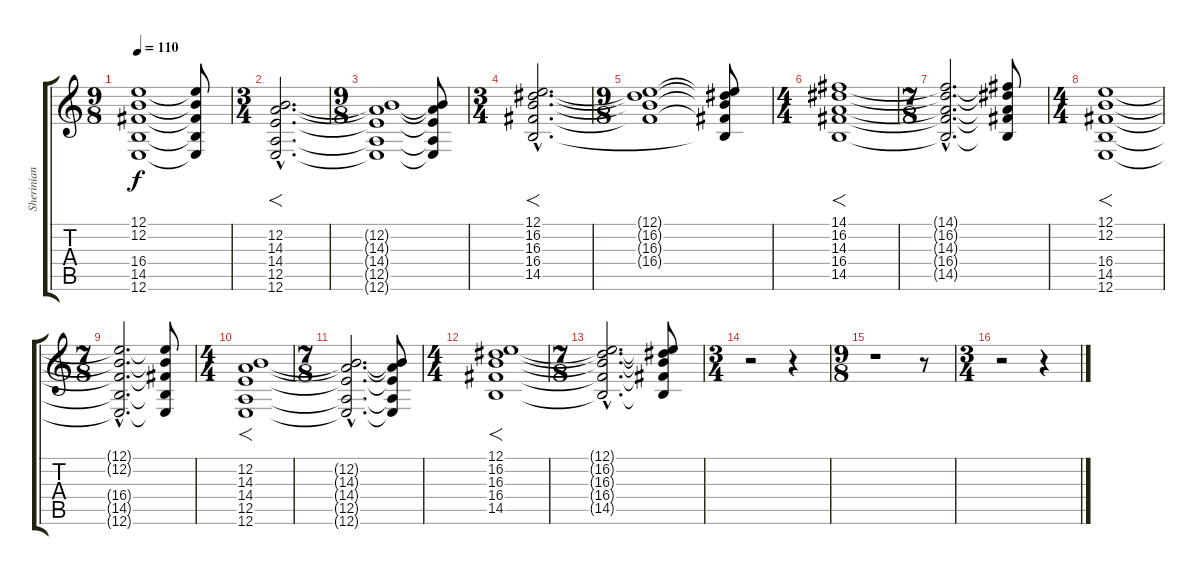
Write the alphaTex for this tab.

\track ("Sherinian Piano" "Sherinian ") {instrument brightacousticpiano}
\staff {score tabs}
\tuning (E4 B3 G3 D3 A2 E2) {hide}
\ts (9 8)
\tempo 110
\clef g2
\ks c
(12.1{t} 12.2{t} 16.4{t} 14.5{t} 12.6{t}).1{dy f} (12.1{t} 12.2{t} 16.4{t} 14.5{t} 12.6{t}).8 |
\ts (3 4)
(12.2{hac} 14.3{hac} 14.4{hac} 12.5{hac} 12.6{hac}).2{f d} |
\ts (9 8)
(12.2{t} 14.3{t} 14.4{t} 12.5{t} 12.6{t}).1 (12.2{t} 14.3{t} 14.4{t} 12.5{t} 12.6{t}).8 |
\ts (3 4)
(12.1{hac} 16.2{hac} 16.3{hac} 16.4{hac} 14.5{hac}).2{f d} |
\ts (9 8)
(12.1{t} 16.2{t} 16.3{t} 16.4{t}).1 (12.1{t} 16.2{t} 16.3{t} 16.4{t} 14.5{t}).8 |
\ts (4 4)
(14.1 16.2 14.3 16.4 14.5).1{f} |
\ts (7 8)
(14.1{hac t} 16.2{hac t} 14.3{hac t} 16.4{hac t} 14.5{hac t}).2{d} (14.1{t} 16.2{t} 14.3{t} 16.4{t} 14.5{t}).8 |
\ts (4 4)
(12.1 12.2 16.4 14.5 12.6).1{f} |
\ts (7 8)
(12.1{hac t} 12.2{hac t} 16.4{hac t} 14.5{hac t} 12.6{hac t}).2{d} (12.1{t} 12.2{t} 16.4{t} 14.5{t} 12.6{t}).8 |
\ts (4 4)
(12.2 14.3 14.4 12.5 12.6).1{f} |
\ts (7 8)
(12.2{hac t} 14.3{hac t} 14.4{hac t} 12.5{hac t} 12.6{hac t}).2{d} (12.2{t} 14.3{t} 14.4{t} 12.5{t} 12.6{t}).8 |
\ts (4 4)
(12.1 16.2 16.3 16.4 14.5).1{f} |
\ts (7 8)
(12.1{hac t} 16.2{hac t} 16.3{hac t} 16.4{hac t} 14.5{hac t}).2{d} (12.1{t} 16.2{t} 16.3{t} 16.4{t} 14.5{t}).8 |
\ts (3 4)
r.2 r.4 |
\ts (9 8)
r.1 r.8 |
\ts (3 4)
r.2 r.4
